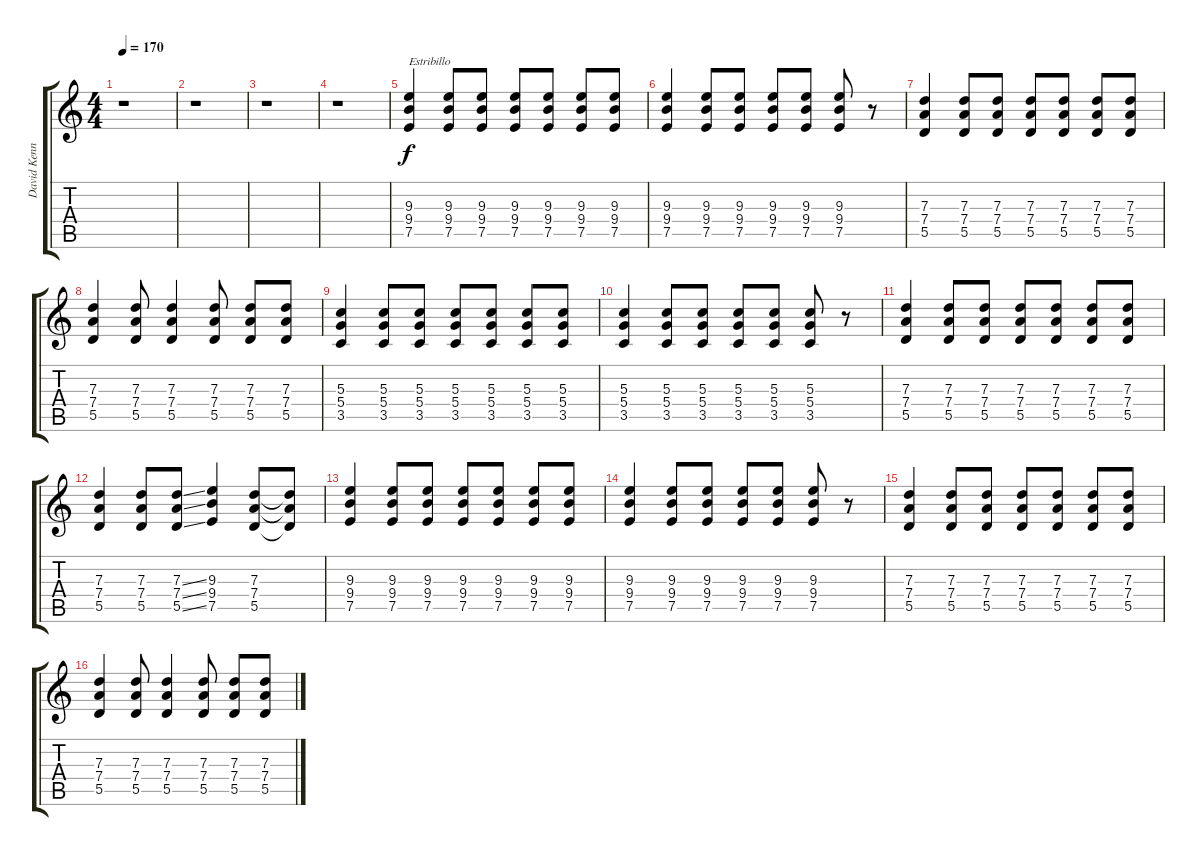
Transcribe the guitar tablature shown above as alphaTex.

\track ("David Kennedy" "David Kenn") {instrument electricguitarclean}
\staff {score tabs}
\tuning (E4 B3 G3 D3 A2 E2) {hide}
\ts (4 4)
\tempo 170
\clef g2
\ks c
r.1{dy f} |
r.1 |
r.1 |
r.1 |
(9.3 9.4 7.5).4{txt "Estribillo" volume 11} (9.3 9.4 7.5).8 (9.3 9.4 7.5).8 (9.3 9.4 7.5).8 (9.3 9.4 7.5).8 (9.3 9.4 7.5).8 (9.3 9.4 7.5).8 |
(9.3 9.4 7.5).4 (9.3 9.4 7.5).8 (9.3 9.4 7.5).8 (9.3 9.4 7.5).8 (9.3 9.4 7.5).8 (9.3 9.4 7.5).8 r.8 |
(7.3 7.4 5.5).4{volume 11} (7.3 7.4 5.5).8 (7.3 7.4 5.5).8 (7.3 7.4 5.5).8 (7.3 7.4 5.5).8 (7.3 7.4 5.5).8 (7.3 7.4 5.5).8 |
(7.3 7.4 5.5).4 (7.3 7.4 5.5).8 (7.3 7.4 5.5).4 (7.3 7.4 5.5).8 (7.3 7.4 5.5).8 (7.3 7.4 5.5).8 |
(5.3 5.4 3.5).4{volume 11} (5.3 5.4 3.5).8 (5.3 5.4 3.5).8 (5.3 5.4 3.5).8 (5.3 5.4 3.5).8 (5.3 5.4 3.5).8 (5.3 5.4 3.5).8 |
(5.3 5.4 3.5).4 (5.3 5.4 3.5).8 (5.3 5.4 3.5).8 (5.3 5.4 3.5).8 (5.3 5.4 3.5).8 (5.3 5.4 3.5).8 r.8 |
(7.3 7.4 5.5).4{volume 11} (7.3 7.4 5.5).8 (7.3 7.4 5.5).8 (7.3 7.4 5.5).8 (7.3 7.4 5.5).8 (7.3 7.4 5.5).8 (7.3 7.4 5.5).8 |
(7.3 7.4 5.5).4 (7.3 7.4 5.5).8 (7.3{ss} 7.4{ss} 5.5{ss}).8 (9.3 9.4 7.5).4 (7.3 7.4 5.5).8 (7.3{t} 7.4{t} 5.5{t}).8 |
(9.3 9.4 7.5).4{volume 11} (9.3 9.4 7.5).8 (9.3 9.4 7.5).8 (9.3 9.4 7.5).8 (9.3 9.4 7.5).8 (9.3 9.4 7.5).8 (9.3 9.4 7.5).8 |
(9.3 9.4 7.5).4 (9.3 9.4 7.5).8 (9.3 9.4 7.5).8 (9.3 9.4 7.5).8 (9.3 9.4 7.5).8 (9.3 9.4 7.5).8 r.8 |
(7.3 7.4 5.5).4{volume 11} (7.3 7.4 5.5).8 (7.3 7.4 5.5).8 (7.3 7.4 5.5).8 (7.3 7.4 5.5).8 (7.3 7.4 5.5).8 (7.3 7.4 5.5).8 |
(7.3 7.4 5.5).4 (7.3 7.4 5.5).8 (7.3 7.4 5.5).4 (7.3 7.4 5.5).8 (7.3 7.4 5.5).8 (7.3 7.4 5.5).8
